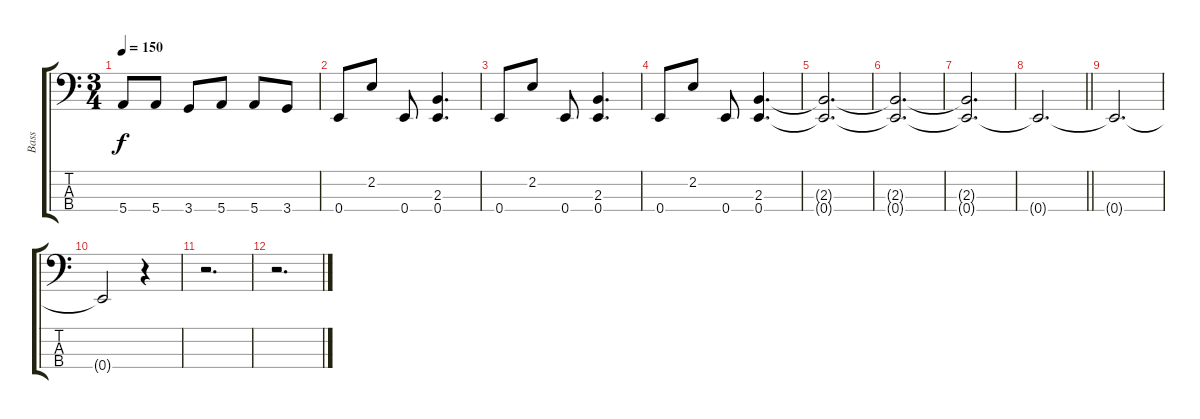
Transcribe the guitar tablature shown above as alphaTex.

\track ("Bass" "Bass") {instrument slapbass1}
\staff {score tabs}
\tuning (G2 D2 A1 E1) {hide}
\ts (3 4)
\tempo 150
\clef f4
\ks c
5.4.8{dy f} 5.4.8 3.4.8 5.4.8 5.4.8 3.4.8 |
0.4.8 2.2.8 0.4.8 (2.3 0.4).4{d} |
0.4.8 2.2.8 0.4.8 (2.3 0.4).4{d} |
0.4.8 2.2.8 0.4.8 (2.3 0.4).4{d} |
(2.3{t} 0.4{t}).2{d} |
(2.3{t} 0.4{t}).2{d} |
(2.3{t} 0.4{t}).2{d} |
\barLineRight lightlight
0.4{t}.2{d} |
0.4{t}.2{d} |
0.4{t}.2 r.4 |
r.2{d} |
r.2{d}
